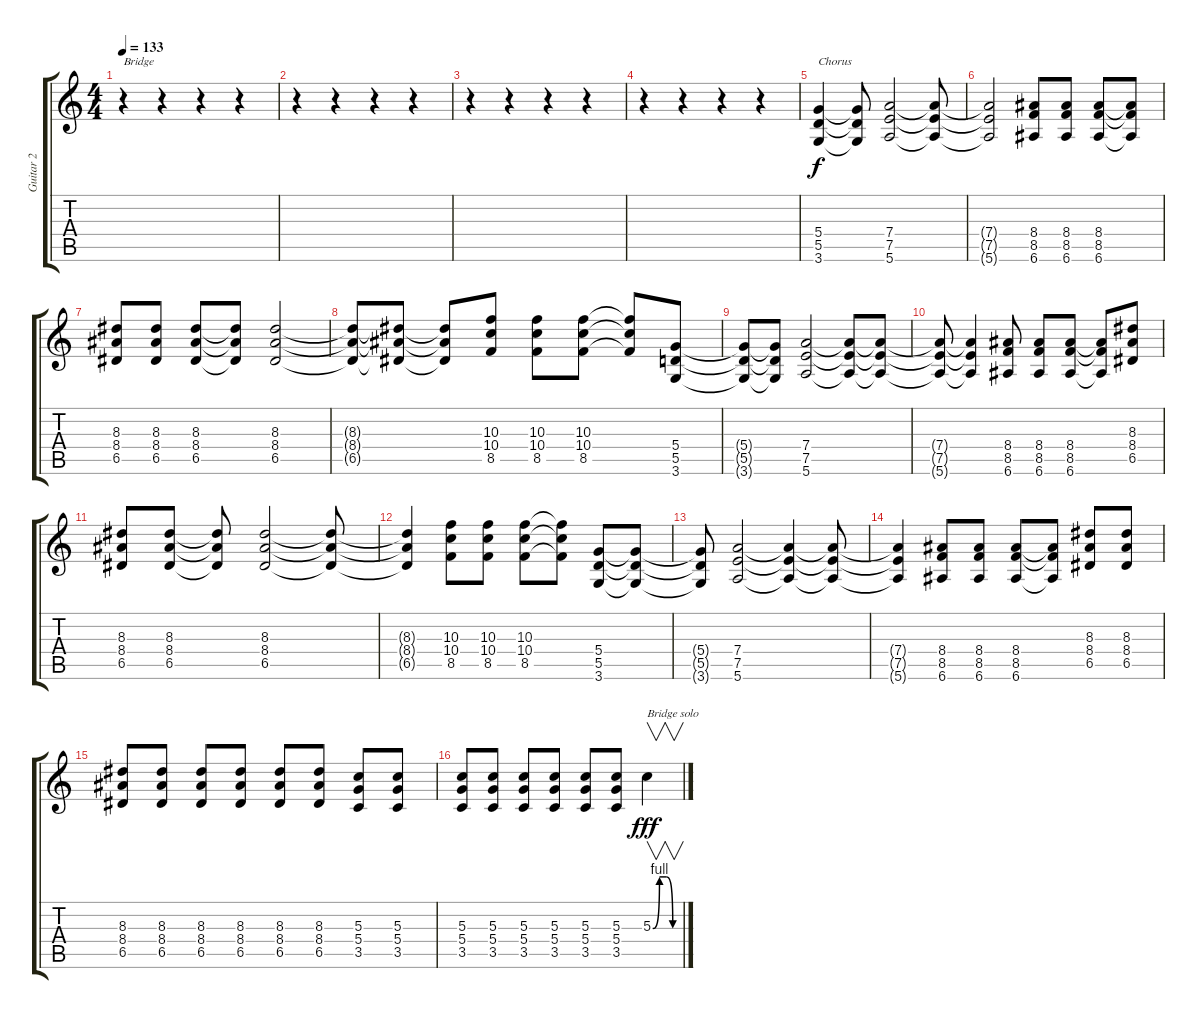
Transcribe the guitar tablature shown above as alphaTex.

\track ("Guitar 2  ( Solo  Dist. )" "Guitar 2  ") {instrument distortionguitar}
\staff {score tabs}
\tuning (E4 B3 G3 D3 A2 E2) {hide}
\ts (4 4)
\tempo 133
\clef g2
\ks c
r.4{txt "Bridge" dy f} r.4 r.4 r.4 |
r.4 r.4 r.4 r.4 |
r.4 r.4 r.4 r.4 |
r.4 r.4 r.4 r.4 |
(5.4 5.5 3.6).4{txt "Chorus"} (5.4{t} 5.5{t} 3.6{t}).8 (7.4 7.5 5.6).2 (7.4{t} 7.5{t} 5.6{t}).8 |
(7.4{t} 7.5{t} 5.6{t}).2 (8.4 8.5 6.6).8 (8.4 8.5 6.6).8 (8.4 8.5 6.6).8 (8.4{t} 8.5{t} 6.6{t}).8 |
(8.3 8.4 6.5).8 (8.3 8.4 6.5).8 (8.3 8.4 6.5).8 (8.3{t} 8.4{t} 6.5{t}).8 (8.3 8.4 6.5).2 |
(8.3{t} 8.4{t} 6.5{t}).8 (8.3{t} 8.4{t} 6.5{t}).8 (8.3{t} 8.4{t} 6.5{t}).8 (10.3 10.4 8.5).8 (10.3 10.4 8.5).8 (10.3 10.4 8.5).8 (10.3{t} 10.4{t} 8.5{t}).8 (5.4 5.5 3.6).8 |
(5.4{t} 5.5{t} 3.6{t}).8 (5.4{t} 5.5{t} 3.6{t}).8 (7.4 7.5 5.6).2 (7.4{t} 7.5{t} 5.6{t}).8 (7.4{t} 7.5{t} 5.6{t}).8 |
(7.4{t} 7.5{t} 5.6{t}).8 (7.4{t} 7.5{t} 5.6{t}).4 (8.4 8.5 6.6).8 (8.4 8.5 6.6).8 (8.4 8.5 6.6).8 (8.4{t} 8.5{t} 6.6{t}).8 (8.3 8.4 6.5).8 |
(8.3 8.4 6.5).8 (8.3 8.4 6.5).8 (8.3{t} 8.4{t} 6.5{t}).8 (8.3 8.4 6.5).2 (8.3{t} 8.4{t} 6.5{t}).8 |
(8.3{t} 8.4{t} 6.5{t}).4 (10.3 10.4 8.5).8 (10.3 10.4 8.5).8 (10.3 10.4 8.5).8 (10.3{t} 10.4{t} 8.5{t}).8 (5.4 5.5 3.6).8 (5.4{t} 5.5{t} 3.6{t}).8 |
(5.4{t} 5.5{t} 3.6{t}).8 (7.4 7.5 5.6).2 (7.4{t} 7.5{t} 5.6{t}).4 (7.4{t} 7.5{t} 5.6{t}).8 |
(7.4{t} 7.5{t} 5.6{t}).4 (8.4 8.5 6.6).8 (8.4 8.5 6.6).8 (8.4 8.5 6.6).8 (8.4{t} 8.5{t} 6.6{t}).8 (8.3 8.4 6.5).8 (8.3 8.4 6.5).8 |
(8.3 8.4 6.5).8 (8.3 8.4 6.5).8 (8.3 8.4 6.5).8 (8.3 8.4 6.5).8 (8.3 8.4 6.5).8 (8.3 8.4 6.5).8 (5.3 5.4 3.5).8 (5.3 5.4 3.5).8 |
(5.3 5.4 3.5).8 (5.3 5.4 3.5).8 (5.3 5.4 3.5).8 (5.3 5.4 3.5).8 (5.3 5.4 3.5).8 (5.3 5.4 3.5).8 5.3{be (custom 0 0 15 4 30 4 45 0 60 0)}.4{v txt "Bridge solo" dy fff}
